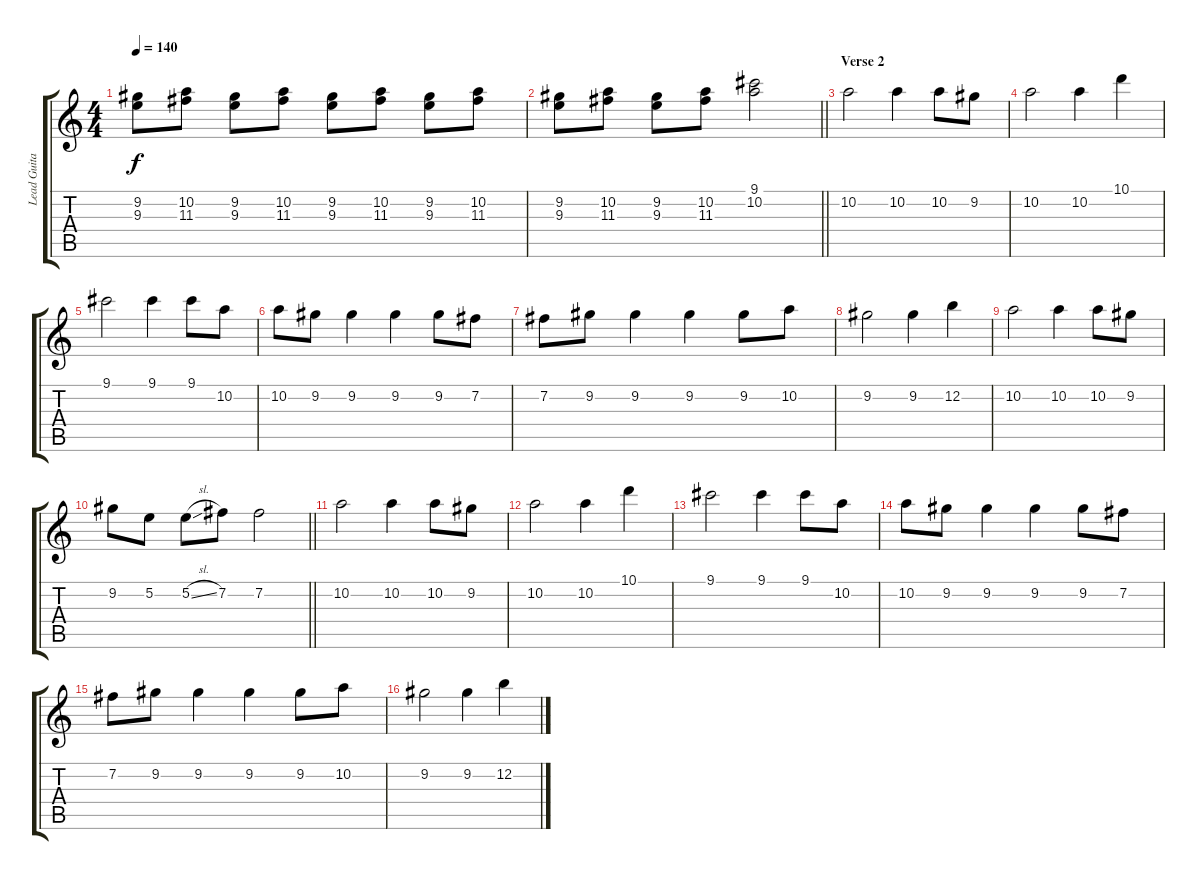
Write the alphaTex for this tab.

\track ("Lead Guitar" "Lead Guita") {solo instrument distortionguitar}
\staff {score tabs}
\tuning (E4 B3 G3 D3 A2 E2) {hide}
\ts (4 4)
\tempo 140
\clef g2
\ks c
(9.2 9.3).8{dy f} (10.2 11.3).8 (9.2 9.3).8 (10.2 11.3).8 (9.2 9.3).8 (10.2 11.3).8 (9.2 9.3).8 (10.2 11.3).8 |
\barLineRight lightlight
(9.2 9.3).8 (10.2 11.3).8 (9.2 9.3).8 (10.2 11.3).8 (9.1 10.2).2 |
\section ("" "Verse 2")
10.2.2 10.2.4 10.2.8 9.2.8 |
10.2.2 10.2.4 10.1.4 |
9.1.2 9.1.4 9.1.8 10.2.8 |
10.2.8 9.2.8 9.2.4 9.2.4 9.2.8 7.2.8 |
7.2.8 9.2.8 9.2.4 9.2.4 9.2.8 10.2.8 |
9.2.2 9.2.4 12.2.4 |
10.2.2 10.2.4 10.2.8 9.2.8 |
\barLineRight lightlight
9.2.8 5.2.8 5.2{sl}.8 7.2.8 7.2.2 |
10.2.2 10.2.4 10.2.8 9.2.8 |
10.2.2 10.2.4 10.1.4 |
9.1.2 9.1.4 9.1.8 10.2.8 |
10.2.8 9.2.8 9.2.4 9.2.4 9.2.8 7.2.8 |
7.2.8 9.2.8 9.2.4 9.2.4 9.2.8 10.2.8 |
9.2.2 9.2.4 12.2.4
